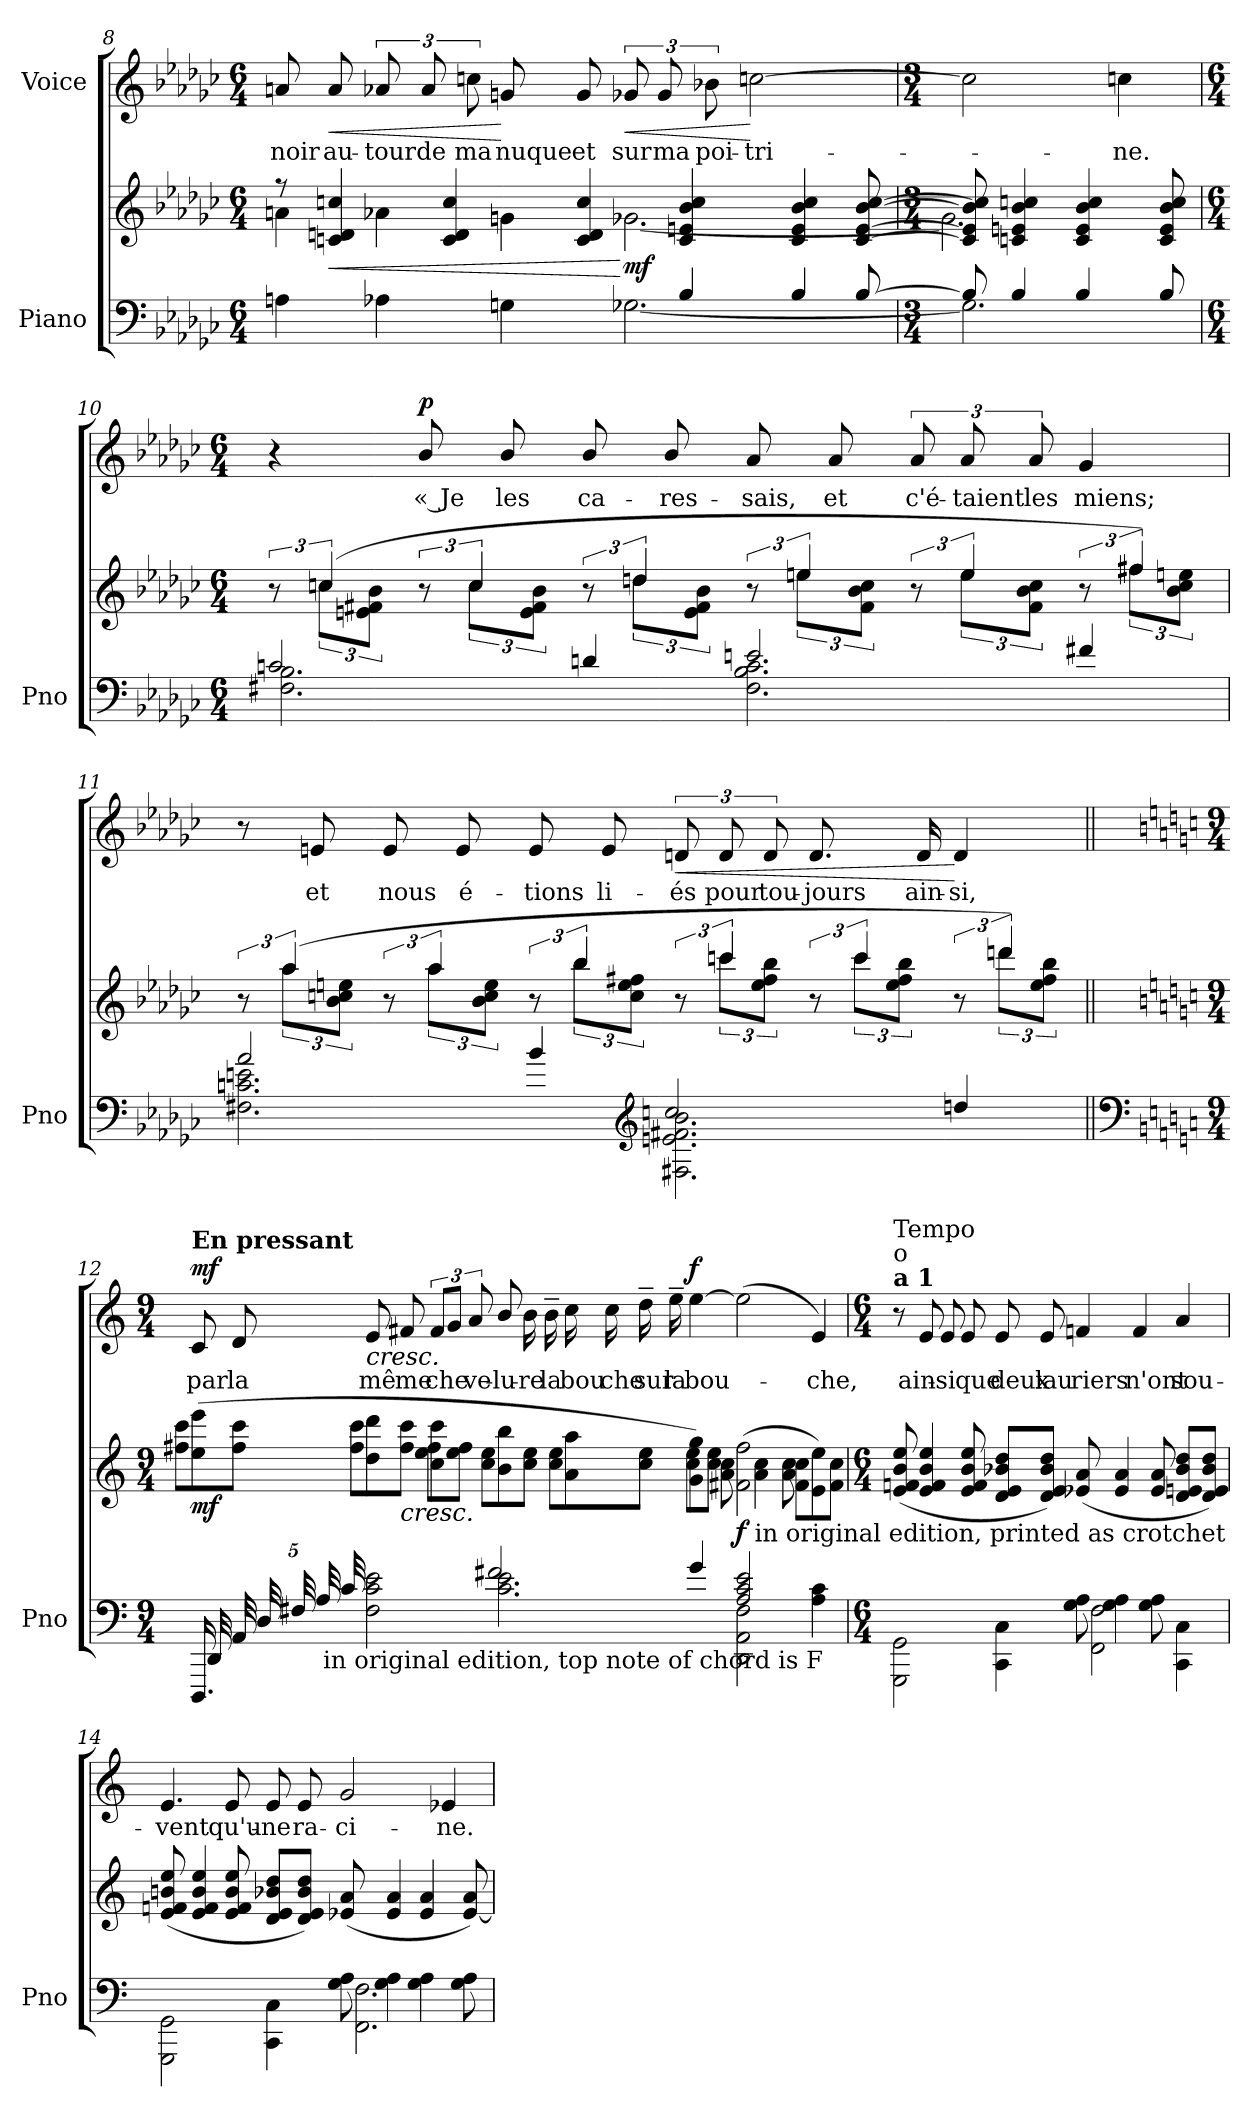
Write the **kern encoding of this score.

**kern	**kern	**dynam	**kern	**text	**dynam
*part2	*part2	*part2	*part1	*part1	*part1
*staff3	*staff2	*staff2/3	*staff1	*staff1	*staff1
*I"Piano	*	*	*I"Voice	*	*
*I'Pno	*	*	*	*	*
!!LO:LB:g=z
*clefF4	*clefG2	*	*clefG2	*	*
*k[b-e-a-d-g-c-]	*k[b-e-a-d-g-c-]	*	*k[b-e-a-d-g-c-]	*	*
*M6/4	*M6/4	*	*M6/4	*	*
=8	=8	=8	=8	=8	=8
*^	*^	*	*	*	*
!	!	!	!	!	!	!LO:LY:b	!
2.ryy	4An\	8r	(4an\	.	8an/	noir	.
!	!	!	!	!LO:HP:b	!	!LO:LY:b	!LO:HP:b
.	.	4cn/ 4dn/ 4ccn/	.	<	8a/	au-	<
!	!	!	!	!	!	!LO:LY:b	!
.	4A-X\	.	4a-X\	.	12a-X/	-tour	.
!	!	!	!	!	!	!LO:LY:b	!
.	.	.	.	.	12a-/	de	.
.	.	4c/ 4d/ 4cc/	.	.	.	.	.
!	!	!	!	!	!	!LO:LY:b	!
.	.	.	.	.	12ccn\	ma	.
!	!	!	!	!	!	!LO:LY:b	!
.	4Gn\)	.	4gn\	.	8gn/	nuque	[
!	!	!	!	!	!	!LO:LY:b	!
.	.	(4c/ 4d/ 4cc/	.	.	8g/	et	.
!	!	!	!	!LO:DY:n=1:b	!	!LO:LY:b	!LO:HP:b
8ryy	[2.G-X\	.	[2.g-X\	[ mf	12g-X/	sur	<
!	!	!	!	!	!	!LO:LY:b	!
.	.	.	.	.	12g-/	ma	.
4B-/	.	4c/ 4en/ 4b-/ 4cc/	.	.	.	.	.
!	!	!	!	!	!	!LO:LY:b	!
.	.	.	.	.	12b-X\	poi-	.
!	!	!	!	!	!	!LO:LY:b	!
.	.	.	.	.	[2ccn\	-tri-	[
4B-/	.	4c/ 4e/ 4b-/ 4cc/	.	.	.	.	.
[8B-/	.	[8c/ [8e/ [8b-/ [8cc/	.	.	.	.	.
!!LO:LB:g=z
=9	=9	=9	=9	=9	=9	=9	=9
*M3/4	*	*M3/4	*	*	*M3/4	*	*
8B-/]	2.G-\]	8c/] 8en/] 8b-/] 8cc/]	2.g-\]	.	2ccn\]	.	.
4B-/	.	4cn/ 4e/ 4b-/ 4ccn/	.	.	.	.	.
4B-/	.	4c/ 4e/ 4b-/ 4cc/	.	.	.	.	.
!	!	!	!	!	!	!LO:LY:b	!
.	.	.	.	.	4ccn\	-ne.	.
8B-/	.	8c/ 8e/ 8b-/ 8cc/	.	.	.	.	.
=10	=10	=10	=10	=10	=10	=10	=10
*M6/4	*	*M6/4	*	*	*M6/4	*	*
2cn/	2.F#X\ 2.B-\	12r	12ryy	.	4r	.	.
.	.	(6ccn/	12cc\L	.	.	.	.
.	.	.	12en\ 12f#X\ 12b-\J	.	.	.	.
!	!	!	!	!	!	!LO:LY:b	!LO:DY:a
.	.	12r	12ryy	.	8b-/	« Je	p
.	.	6cc/	12cc\L	.	.	.	.
!	!	!	!	!	!	!LO:LY:b	!
.	.	.	.	.	8b-/	les	.
.	.	.	12e\ 12f#\ 12b-\J	.	.	.	.
!	!	!	!	!	!	!LO:LY:b	!
4dn/	.	12r	12ryy	.	8b-/	ca-	.
.	.	6ddn/	12dd\L	.	.	.	.
!	!	!	!	!	!	!LO:LY:b	!
.	.	.	.	.	8b-/	-res-	.
.	.	.	12e\ 12f#\ 12b-\J	.	.	.	.
!	!	!	!	!	!	!LO:LY:b	!
2en/	2.F#\ 2.B-\ 2.c\	12r	12ryy	.	8a-/	-sais,	.
.	.	6een/	12ee\L	.	.	.	.
!	!	!	!	!	!	!LO:LY:b	!
.	.	.	.	.	8a-/	et	.
.	.	.	12f#\ 12b-\ 12cc\J	.	.	.	.
!	!	!	!	!	!	!LO:LY:b	!
.	.	12r	12ryy	.	12a-/	c'é-	.
!	!	!	!	!	!	!LO:LY:b	!
.	.	6ee/	12ee\L	.	12a-/	-taient	.
!	!	!	!	!	!	!LO:LY:b	!
.	.	.	12f#\ 12b-\ 12cc\J	.	12a-/	les	.
!	!	!	!	!	!	!LO:LY:b	!
4f#X/	.	12r	12ryy	.	4g-/	miens;	.
.	.	6ff#X/)	12ff#X\L	.	.	.	.
.	.	.	12b-\ 12cc\ 12een\J	.	.	.	.
!!LO:LB:g=z
=11	=11	=11	=11	=11	=11	=11	=11
2.F#X\ 2.cn\ 2.en\	2a-/	12r	12ryy	.	8r	.	.
.	.	(6aa-/	12aa-\L	.	.	.	.
!	!	!	!	!	!	!LO:LY:b	!
.	.	.	.	.	8en/	et	.
.	.	.	12b-\ 12ccn\ 12een\J	.	.	.	.
!	!	!	!	!	!	!LO:LY:b	!
.	.	12r	12ryy	.	8e/	nous	.
.	.	6aa-/	12aa-\L	.	.	.	.
!	!	!	!	!	!	!LO:LY:b	!
.	.	.	.	.	8e/	é-	.
.	.	.	12b-\ 12cc\ 12ee\J	.	.	.	.
!	!	!	!	!	!	!LO:LY:b	!
.	4b-/	12r	12ryy	.	8e/	-tions	.
.	.	6bb-/	12bb-\L	.	.	.	.
!	!	!	!	!	!	!LO:LY:b	!
.	.	.	.	.	8e/	li-	.
.	.	.	12cc\ 12ee\ 12ff#X\J	.	.	.	.
*clefG2	*	*	*	*	*	*	*
!	!	!	!	!	!	!LO:LY:b	!LO:HP:b
2.F#X\ 2.en\ 2.f#X\ 2.b-\	2ccn/	12r	12ryy	.	12dn/	-és	<
!	!	!	!	!	!	!LO:LY:b	!
.	.	6cccn/	12ccc\L	.	12d/	pour	.
!	!	!	!	!	!	!LO:LY:b	!
.	.	.	12ee\ 12ff#\ 12bb-\J	.	12d/	tou-	.
!	!	!	!	!	!	!LO:LY:b	!
.	.	12r	12ryy	.	8.d/	-jours	.
.	.	6ccc/	12ccc\L	.	.	.	.
.	.	.	12ee\ 12ff#\ 12bb-\J	.	.	.	.
!	!	!	!	!	!	!LO:LY:b	!
.	.	.	.	.	16d/	ain-	.
!	!	!	!	!	!	!LO:LY:b	!
.	4ddn/	12r	12ryy	.	4d/	-si,	[
.	.	6dddn/)	12ddd\L	.	.	.	.
.	.	.	12ee\ 12ff#\ 12bb-\J	.	.	.	.
!!LO:PB:g=z
=12||	=12||	=12||	=12||	=12||	=12||	=12||	=12||
*clefF4	*	*	*	*	*	*	*
*k[]	*	*k[]	*	*	*k[]	*	*
*M9/4	*	*M9/4	*	*	*M9/4	*	*
!	!	!	!	!	!LO:TX:a:B:t=En pressant	!	!
!	!	!	!	!LO:DY:b	!	!LO:LY:b	!LO:DY:b
16.DDD/LL	2.ryy	(4ee\ 4eee\	8ff#X\ 8ccc\L	mf	8c/	par	mf
32DD/JL	.	.	.	.	.	.	.
!	!	!	!	!	!	!LO:LY:b	!
40AA/LL	.	.	8ff#\ 8ccc\J	.	8d/	la	.
40D/	.	.	.	.	.	.	.
40F#X/	.	.	.	.	.	.	.
40A/	.	.	.	.	.	.	.
!LO:TX:b:t=in original edition, top note of chord is F	!	!	!	!	!	!	!
40c/JJJ	.	.	.	.	.	.	.
!	!	!	!	!	!LO:TX:b:i:t=cresc.	!	!
!	!	!	!	!	!	!LO:LY:b	!
2F#\ 2c\ 2e\	.	4dd\ 4ddd\	8ff#\ 8ccc\L	.	8e/	mê-	.
!	!	!	!LO:TX:b:i:t=cresc.	!	!	!	!
!	!	!	!	!	!	!LO:LY:b	!
.	.	.	8ff#\ 8ccc\J	.	8f#X/	-me	.
!	!	!	!	!	!	!LO:LY:b	!
.	.	4cc\ 4ccc\	8ee\ 8ff#\L	.	12f#/L	che-	.
.	.	.	.	.	12g/J	.	.
.	.	.	8ee\ 8ff#\J	.	.	.	.
!	!	!	!	!	!	!LO:LY:b	!
.	.	.	.	.	12a/	-ve-	.
!	!	!	!	!	!	!LO:LY:b	!
2.c\ 2.e\	2f#X/	4b\ 4bb\	8cc\ 8ee\L	.	8b/	-lu-	.
!	!	!	!	!	!	!LO:LY:b	!
.	.	.	8cc\ 8ee\J	.	16b\	-re	.
!	!	!	!	!	!	!LO:LY:b	!
.	.	.	.	.	16b~\	la	.
!	!	!	!	!	!	!LO:LY:b	!
.	.	4a\ 4aa\	8cc\ 8ee\L	.	16cc\	bou-	.
!	!	!	!	!	!	!LO:LY:b	!
.	.	.	.	.	16cc\	-che	.
!	!	!	!	!	!	!LO:LY:b	!
.	.	.	8cc\ 8ee\J	.	16dd~\	sur	.
!	!	!	!	!	!	!LO:LY:b	!
.	.	.	.	.	16ee~\	la	.
!	!	!	!	!	!	!LO:LY:b	!LO:DY:b
.	4g/	4g\ 4gg\)	8cc\ 8ee\L	.	[4ee\	bou-	f
.	.	.	8cc\ 8ee\J	.	.	.	.
!	!	!	!	!LO:DY:b	!	!	!
2DD\ 2AA\ 2F#\	2A/ 2c/ 2e/	(2f#X\ 2ff#\	8a\ 8cc\	f	(2ee\]	.	.
!	!	!	!LO:TX:b:t=in original edition, printed as crotchet	!	!	!	!
.	.	.	4a\ 4cc\	.	.	.	.
.	.	.	8a\ 8cc\	.	.	.	.
!	!	!	!	!	!	!LO:LY:b	!
4A\ 4c\	4ryy	4e\Z 4ee\Z)	8f#\ 8cc\L	.	4e/)	-che,	.
.	.	.	8f#\ 8cc\J	.	.	.	.
!!LO:LB:g=z
=13	=13	=13	=13	=13	=13	=13	=13
*M6/4	*	*M6/4	*	*	*M6/4	*	*
!	!	!	!	!	!LO:TX:a:B:t=a 1	!	!
!	!	!	!	!	!LO:TX:a:t=o	!	!
!	!	!	!	!	!LO:TX:a:t=Tempo	!	!
!	!	!	!	!LO:DY:b	!	!	!
!	!	!	!	!LO:DY:n=1:b	!	!	!
2.ryy	2GGG\ 2GG\	(8e/ 8fn/ 8b/ 8ee/	4ryy	p other-dynamics	8r	.	.
!	!	!	!	!	!	!LO:LY:b	!LO:DY:b
!	!	!	!	!	!	!	!LO:DY:n=1:b
.	.	4e/ 4f/ 4b/ 4ee/	.	.	8e/	ain-	p other-dynamics
*	*	*v	*v	*	*	*	*
!	!	!	!	!	!LO:LY:b	!
.	.	.	.	8e/	-si	.
!	!	!	!	!	!LO:LY:b	!
.	.	8e/ 8f/ 8b/ 8ee/	.	8e/	que	.
!	!	!	!	!	!LO:LY:b	!
.	4CC\ 4C\	8d/ 8e/ 8b-X/ 8dd/L	.	8e/	deux	.
!	!	!	!	!	!LO:LY:b	!
.	.	8d/ 8e/ 8b-/ 8dd/J)	.	8e/	lau-	.
!	!	!	!	!	!LO:LY:b	!
8G\ 8A\	2FF\ 2F\	(8e-X/ 8a/	.	4fn/	-riers	.
4G\ 4A\	.	4e-/ 4a/	.	.	.	.
!	!	!	!	!	!LO:LY:b	!
.	.	.	.	4f/	n'ont	.
8G\ 8A\	.	8e-/ 8a/	.	.	.	.
*	*	*^	*	*	*	*
!	!	!	!	!	!	!LO:LY:b	!
4ryy	4CC\ 4C\	8d/ 8en/ 8b-/ 8dd/L	4ryy	.	4a/	sou-	.
.	.	8d/ 8e/ 8b-/ 8dd/J)	.	.	.	.	.
*	*	*v	*v	*	*	*	*
=14	=14	=14	=14	=14	=14	=14
!	!	!	!	!	!LO:LY:b	!
2.ryy	2GGG\ 2GG\	(8e/ 8fn/ 8bn/ 8ee/	.	4.e/	-vent	.
.	.	4e/ 4f/ 4b/ 4ee/	.	.	.	.
!	!	!	!	!	!LO:LY:b	!
.	.	8e/ 8f/ 8b/ 8ee/	.	8e/	qu'u-	.
!	!	!	!	!	!LO:LY:b	!
.	4CC\ 4C\	8d/ 8e/ 8b-X/ 8dd/L	.	8e/	-ne	.
!	!	!	!	!	!LO:LY:b	!
.	.	8d/ 8e/ 8b-/ 8dd/J)	.	8e/	ra-	.
!	!	!	!	!	!LO:LY:b	!
8G\ 8A\	2.FF\ 2.F\	(8e-X/ 8a/	.	2g/	-ci-	.
4G\ 4A\	.	4e-/ 4a/	.	.	.	.
4G\ 4A\	.	4e-/ 4a/	.	.	.	.
!	!	!	!	!	!LO:LY:b	!
.	.	.	.	4e-X/	-ne.	.
8G\ 8A\	.	[8e-/ 8a/)	.	.	.	.
*v	*v	*	*	*	*	*
=	=	=	=	=	=
*-	*-	*-	*-	*-	*-
